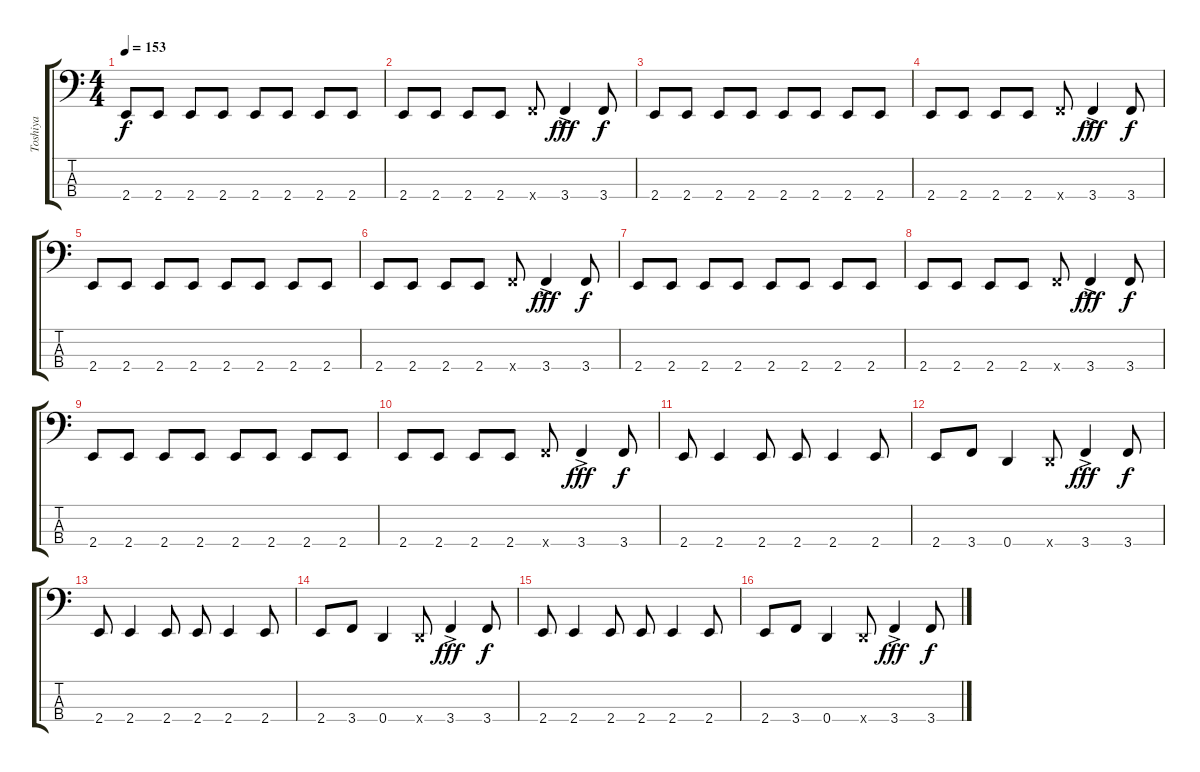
\track ("Toshiya" "Toshiya") {instrument electricbasspick}
\staff {score tabs}
\tuning (G2 D2 A1 D1) {hide}
\ts (4 4)
\tempo 153
\clef f4
\ks c
2.4.8{dy f} 2.4.8 2.4.8 2.4.8 2.4.8 2.4.8 2.4.8 2.4.8 |
2.4.8 2.4.8 2.4.8 2.4.8 3.4{x}.8 3.4{ac}.4{dy fff} 3.4.8{dy f} |
2.4.8 2.4.8 2.4.8 2.4.8 2.4.8 2.4.8 2.4.8 2.4.8 |
2.4.8 2.4.8 2.4.8 2.4.8 3.4{x}.8 3.4{ac}.4{dy fff} 3.4.8{dy f} |
2.4.8 2.4.8 2.4.8 2.4.8 2.4.8 2.4.8 2.4.8 2.4.8 |
2.4.8 2.4.8 2.4.8 2.4.8 3.4{x}.8 3.4{ac}.4{dy fff} 3.4.8{dy f} |
2.4.8 2.4.8 2.4.8 2.4.8 2.4.8 2.4.8 2.4.8 2.4.8 |
2.4.8 2.4.8 2.4.8 2.4.8 3.4{x}.8 3.4{ac}.4{dy fff} 3.4.8{dy f} |
2.4.8 2.4.8 2.4.8 2.4.8 2.4.8 2.4.8 2.4.8 2.4.8 |
2.4.8 2.4.8 2.4.8 2.4.8 3.4{x}.8 3.4{ac}.4{dy fff} 3.4.8{dy f} |
2.4.8 2.4.4 2.4.8 2.4.8 2.4.4 2.4.8 |
2.4.8 3.4.8 0.4.4 0.4{x}.8 3.4{ac}.4{dy fff} 3.4.8{dy f} |
2.4.8 2.4.4 2.4.8 2.4.8 2.4.4 2.4.8 |
2.4.8 3.4.8 0.4.4 0.4{x}.8 3.4{ac}.4{dy fff} 3.4.8{dy f} |
2.4.8 2.4.4 2.4.8 2.4.8 2.4.4 2.4.8 |
2.4.8 3.4.8 0.4.4 0.4{x}.8 3.4{ac}.4{dy fff} 3.4.8{dy f}
